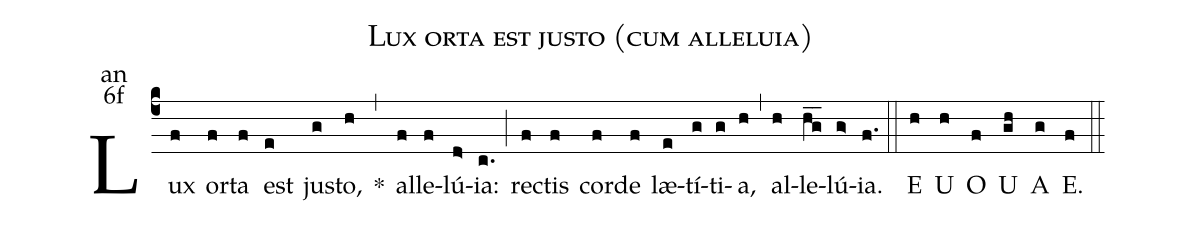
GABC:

name:Lux orta est justo (cum alleluia);
office-part:an;
mode:6f;
%%
(c4) Lux(f) or(f)ta(f) est(e) ju(g)sto,(h) <sp>*</sp>(,) al(f)le(f)lú(d>){ia}:(c.) (;)
rec(f)tis(f) cor(f)de(f) læ(e)tí(g)ti(g)a,(h) (,) al(h)le(hg__)lú(g>){ia}.(f.) (::)
<eu> E(h) U(h) O(f) U(gh) A(g) E.(f) </eu> (::)
